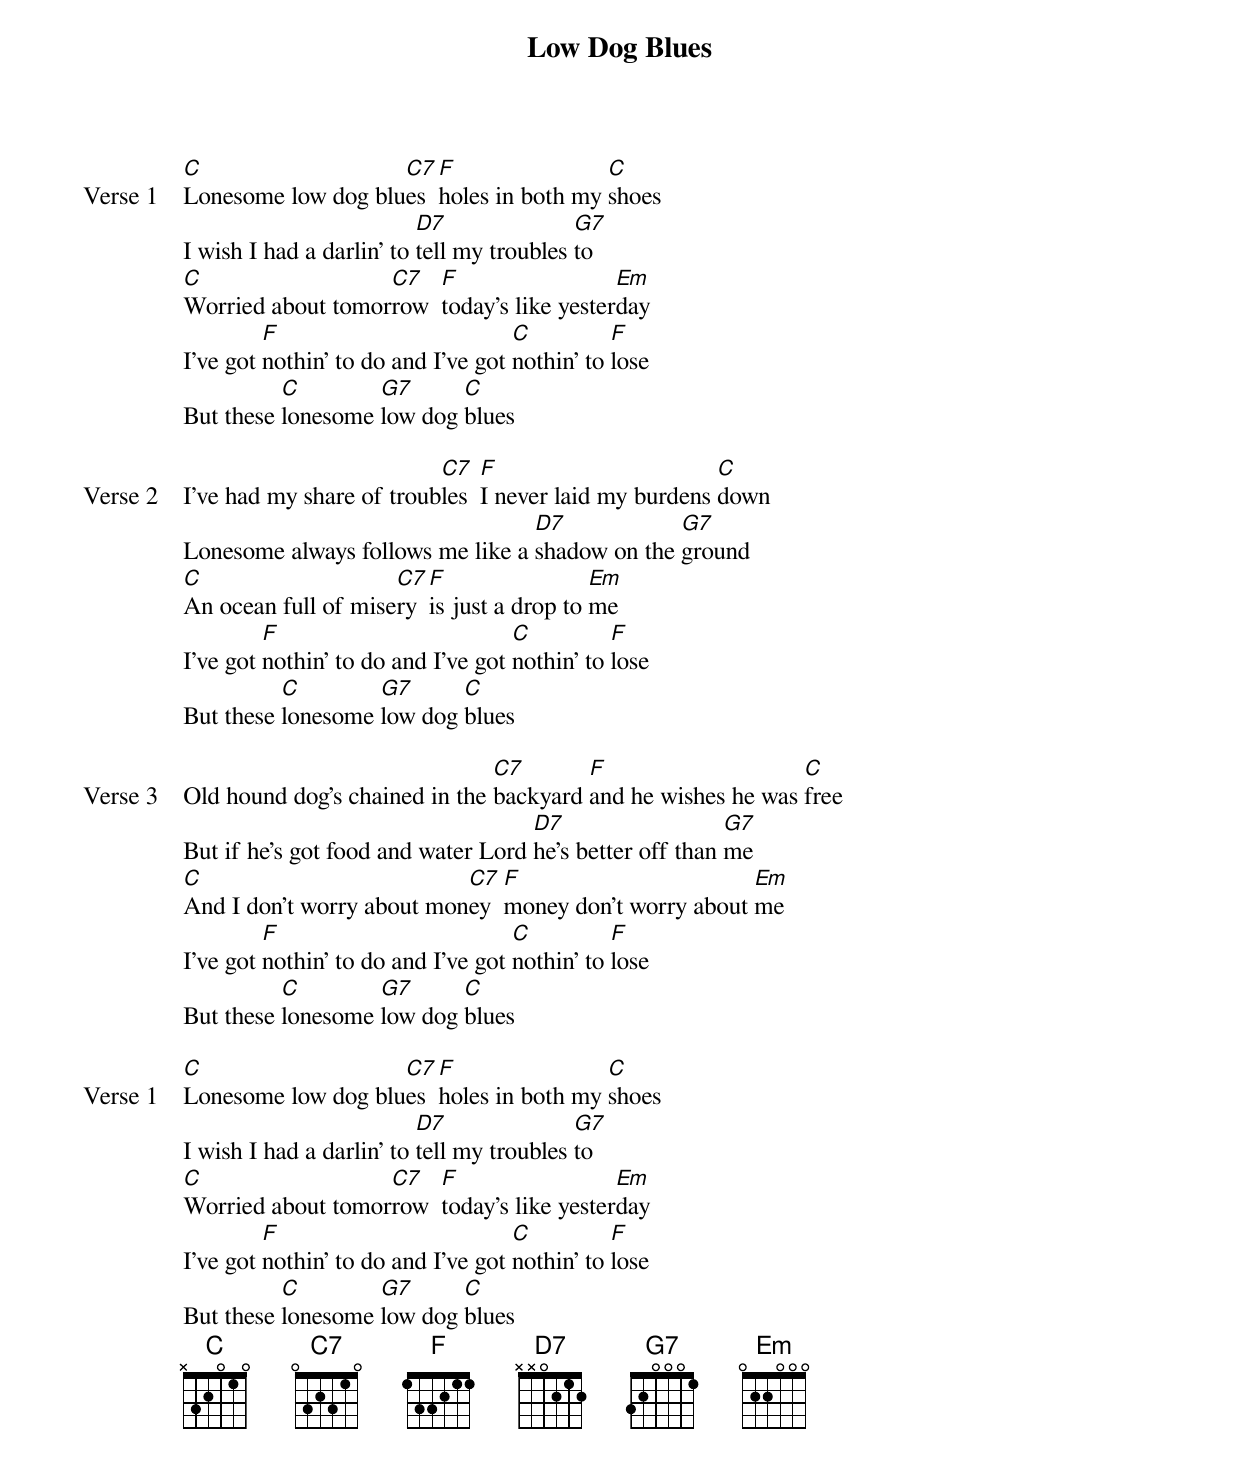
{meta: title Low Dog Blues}
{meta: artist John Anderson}
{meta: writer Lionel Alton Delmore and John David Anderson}

{start_of_verse: Verse 1}
[C]Lonesome low dog blu[C7]es  [F]holes in both my [C]shoes
I wish I had a darlin' to [D7]tell my troubles [G7]to
[C]Worried about tomor[C7]row  [F]today's like yester[Em]day
I've got [F]nothin' to do and I've got [C]nothin' to [F]lose
But these [C]lonesome [G7]low dog [C]blues
{end_of_verse}

{start_of_verse: Verse 2}
I've had my share of troub[C7]les  [F]I never laid my burdens [C]down
Lonesome always follows me like a [D7]shadow on the [G7]ground
[C]An ocean full of mise[C7]ry [F]is just a drop to [Em]me
I've got [F]nothin' to do and I've got [C]nothin' to [F]lose
But these [C]lonesome [G7]low dog [C]blues
{end_of_verse}

{start_of_verse: Verse 3}
Old hound dog's chained in the [C7]backyard [F]and he wishes he was [C]free
But if he's got food and water Lord [D7]he's better off than [G7]me
[C]And I don't worry about mon[C7]ey  [F]money don't worry about [Em]me
I've got [F]nothin' to do and I've got [C]nothin' to [F]lose
But these [C]lonesome [G7]low dog [C]blues
{end_of_verse}

{start_of_verse: Verse 1}
[C]Lonesome low dog blu[C7]es  [F]holes in both my [C]shoes
I wish I had a darlin' to [D7]tell my troubles [G7]to
[C]Worried about tomor[C7]row  [F]today's like yester[Em]day
I've got [F]nothin' to do and I've got [C]nothin' to [F]lose
But these [C]lonesome [G7]low dog [C]blues
{end_of_verse}
